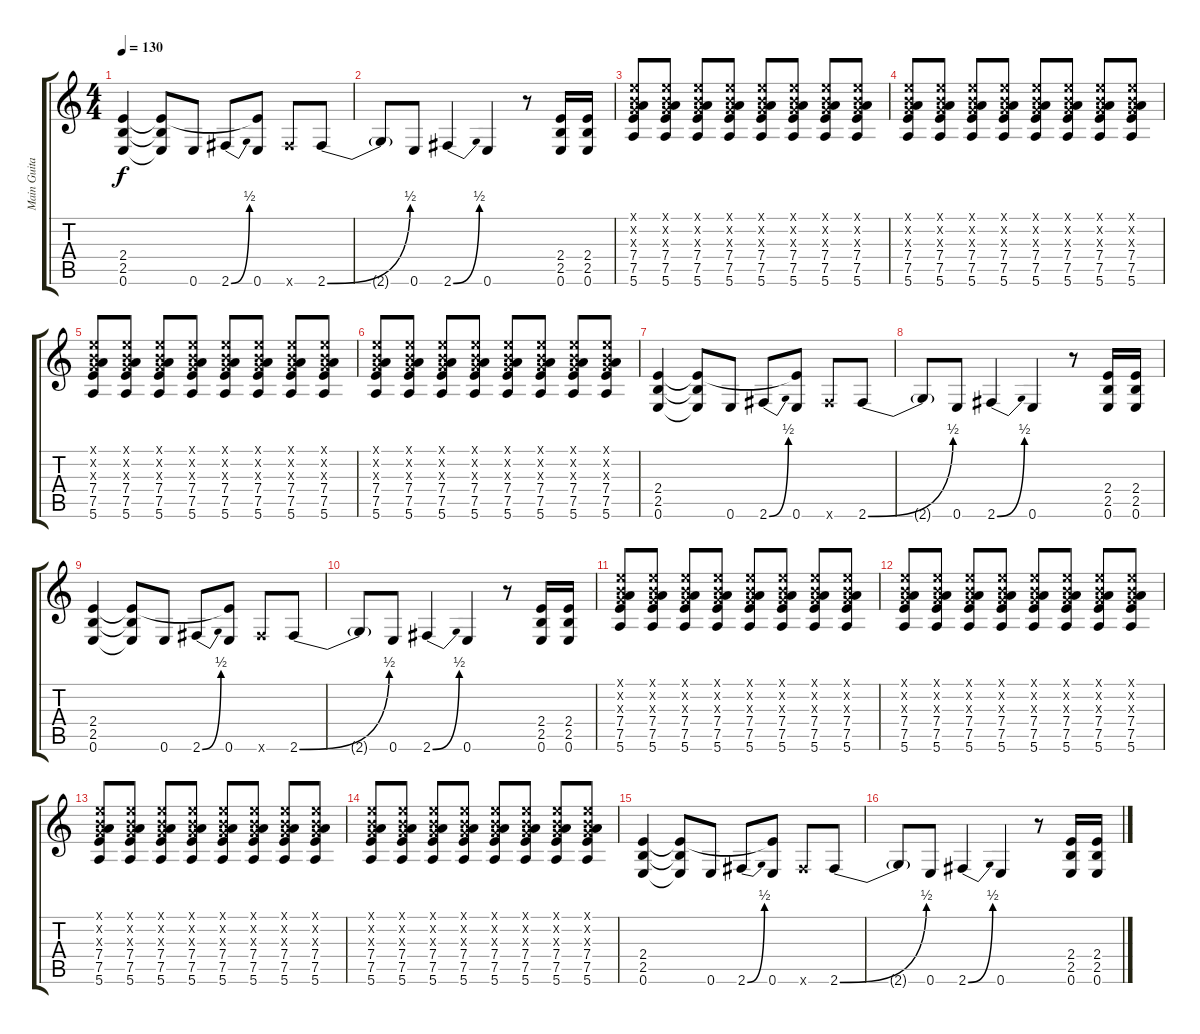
\track ("Main Guitar" "Main Guita") {instrument distortionguitar}
\staff {score tabs}
\tuning (E4 B3 G3 D3 A2 E2) {hide}
\ts (4 4)
\tempo 130
\clef g2
\ks c
(2.4 2.5 0.6).4{dy f} (2.4{t} 2.5{t} 0.6{t}).8 0.6.8 2.6{be (bend 0 0 60 2)}.8 (2.4{t} 0.6).8 2.6{x}.8 2.6{be (bend 0 0 60 2)}.8 |
2.6{t}.8 0.6.8 2.6{be (bend 0 0 60 2)}.4 0.6.4 r.8 (2.4 2.5 0.6).16 (2.4 2.5 0.6).16 |
(0.1{x} 0.2{x} 0.3{x} 7.4 7.5 5.6).8 (0.1{x} 0.2{x} 0.3{x} 7.4 7.5 5.6).8 (0.1{x} 0.2{x} 0.3{x} 7.4 7.5 5.6).8 (0.1{x} 0.2{x} 0.3{x} 7.4 7.5 5.6).8 (0.1{x} 0.2{x} 0.3{x} 7.4 7.5 5.6).8 (0.1{x} 0.2{x} 0.3{x} 7.4 7.5 5.6).8 (0.1{x} 0.2{x} 0.3{x} 7.4 7.5 5.6).8 (0.1{x} 0.2{x} 0.3{x} 7.4 7.5 5.6).8 |
(0.1{x} 0.2{x} 0.3{x} 7.4 7.5 5.6).8 (0.1{x} 0.2{x} 0.3{x} 7.4 7.5 5.6).8 (0.1{x} 0.2{x} 0.3{x} 7.4 7.5 5.6).8 (0.1{x} 0.2{x} 0.3{x} 7.4 7.5 5.6).8 (0.1{x} 0.2{x} 0.3{x} 7.4 7.5 5.6).8 (0.1{x} 0.2{x} 0.3{x} 7.4 7.5 5.6).8 (0.1{x} 0.2{x} 0.3{x} 7.4 7.5 5.6).8 (0.1{x} 0.2{x} 0.3{x} 7.4 7.5 5.6).8 |
(0.1{x} 0.2{x} 0.3{x} 7.4 7.5 5.6).8 (0.1{x} 0.2{x} 0.3{x} 7.4 7.5 5.6).8 (0.1{x} 0.2{x} 0.3{x} 7.4 7.5 5.6).8 (0.1{x} 0.2{x} 0.3{x} 7.4 7.5 5.6).8 (0.1{x} 0.2{x} 0.3{x} 7.4 7.5 5.6).8 (0.1{x} 0.2{x} 0.3{x} 7.4 7.5 5.6).8 (0.1{x} 0.2{x} 0.3{x} 7.4 7.5 5.6).8 (0.1{x} 0.2{x} 0.3{x} 7.4 7.5 5.6).8 |
(0.1{x} 0.2{x} 0.3{x} 7.4 7.5 5.6).8 (0.1{x} 0.2{x} 0.3{x} 7.4 7.5 5.6).8 (0.1{x} 0.2{x} 0.3{x} 7.4 7.5 5.6).8 (0.1{x} 0.2{x} 0.3{x} 7.4 7.5 5.6).8 (0.1{x} 0.2{x} 0.3{x} 7.4 7.5 5.6).8 (0.1{x} 0.2{x} 0.3{x} 7.4 7.5 5.6).8 (0.1{x} 0.2{x} 0.3{x} 7.4 7.5 5.6).8 (0.1{x} 0.2{x} 0.3{x} 7.4 7.5 5.6).8 |
(2.4 2.5 0.6).4 (2.4{t} 2.5{t} 0.6{t}).8 0.6.8 2.6{be (bend 0 0 60 2)}.8 (2.4{t} 0.6).8 2.6{x}.8 2.6{be (bend 0 0 60 2)}.8 |
2.6{t}.8 0.6.8 2.6{be (bend 0 0 60 2)}.4 0.6.4 r.8 (2.4 2.5 0.6).16 (2.4 2.5 0.6).16 |
(2.4 2.5 0.6).4 (2.4{t} 2.5{t} 0.6{t}).8 0.6.8 2.6{be (bend 0 0 60 2)}.8 (2.4{t} 0.6).8 2.6{x}.8 2.6{be (bend 0 0 60 2)}.8 |
2.6{t}.8 0.6.8 2.6{be (bend 0 0 60 2)}.4 0.6.4 r.8 (2.4 2.5 0.6).16 (2.4 2.5 0.6).16 |
(0.1{x} 0.2{x} 0.3{x} 7.4 7.5 5.6).8 (0.1{x} 0.2{x} 0.3{x} 7.4 7.5 5.6).8 (0.1{x} 0.2{x} 0.3{x} 7.4 7.5 5.6).8 (0.1{x} 0.2{x} 0.3{x} 7.4 7.5 5.6).8 (0.1{x} 0.2{x} 0.3{x} 7.4 7.5 5.6).8 (0.1{x} 0.2{x} 0.3{x} 7.4 7.5 5.6).8 (0.1{x} 0.2{x} 0.3{x} 7.4 7.5 5.6).8 (0.1{x} 0.2{x} 0.3{x} 7.4 7.5 5.6).8 |
(0.1{x} 0.2{x} 0.3{x} 7.4 7.5 5.6).8 (0.1{x} 0.2{x} 0.3{x} 7.4 7.5 5.6).8 (0.1{x} 0.2{x} 0.3{x} 7.4 7.5 5.6).8 (0.1{x} 0.2{x} 0.3{x} 7.4 7.5 5.6).8 (0.1{x} 0.2{x} 0.3{x} 7.4 7.5 5.6).8 (0.1{x} 0.2{x} 0.3{x} 7.4 7.5 5.6).8 (0.1{x} 0.2{x} 0.3{x} 7.4 7.5 5.6).8 (0.1{x} 0.2{x} 0.3{x} 7.4 7.5 5.6).8 |
(0.1{x} 0.2{x} 0.3{x} 7.4 7.5 5.6).8 (0.1{x} 0.2{x} 0.3{x} 7.4 7.5 5.6).8 (0.1{x} 0.2{x} 0.3{x} 7.4 7.5 5.6).8 (0.1{x} 0.2{x} 0.3{x} 7.4 7.5 5.6).8 (0.1{x} 0.2{x} 0.3{x} 7.4 7.5 5.6).8 (0.1{x} 0.2{x} 0.3{x} 7.4 7.5 5.6).8 (0.1{x} 0.2{x} 0.3{x} 7.4 7.5 5.6).8 (0.1{x} 0.2{x} 0.3{x} 7.4 7.5 5.6).8 |
(0.1{x} 0.2{x} 0.3{x} 7.4 7.5 5.6).8 (0.1{x} 0.2{x} 0.3{x} 7.4 7.5 5.6).8 (0.1{x} 0.2{x} 0.3{x} 7.4 7.5 5.6).8 (0.1{x} 0.2{x} 0.3{x} 7.4 7.5 5.6).8 (0.1{x} 0.2{x} 0.3{x} 7.4 7.5 5.6).8 (0.1{x} 0.2{x} 0.3{x} 7.4 7.5 5.6).8 (0.1{x} 0.2{x} 0.3{x} 7.4 7.5 5.6).8 (0.1{x} 0.2{x} 0.3{x} 7.4 7.5 5.6).8 |
(2.4 2.5 0.6).4 (2.4{t} 2.5{t} 0.6{t}).8 0.6.8 2.6{be (bend 0 0 60 2)}.8 (2.4{t} 0.6).8 2.6{x}.8 2.6{be (bend 0 0 60 2)}.8 |
2.6{t}.8 0.6.8 2.6{be (bend 0 0 60 2)}.4 0.6.4 r.8 (2.4 2.5 0.6).16 (2.4 2.5 0.6).16
